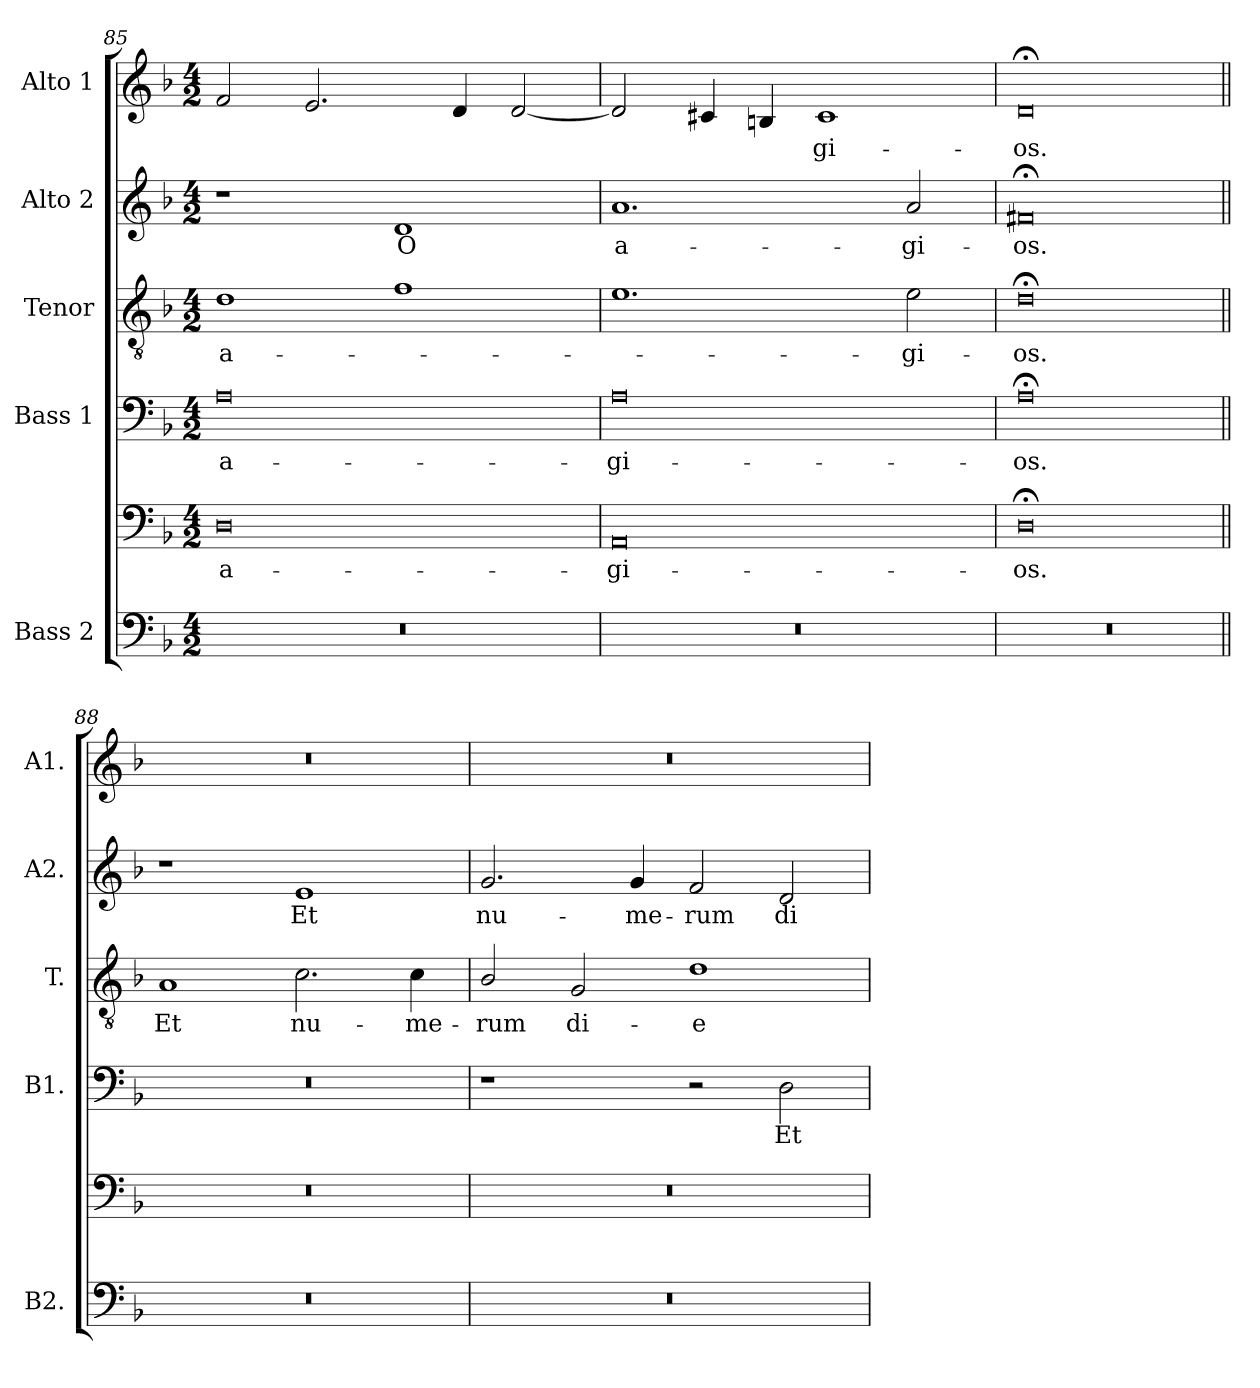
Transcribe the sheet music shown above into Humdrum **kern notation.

**kern	**kern	**text	**kern	**text	**kern	**text	**kern	**text	**kern	**text
*part5	*part5	*part5	*part4	*part4	*part3	*part3	*part2	*part2	*part1	*part1
*staff6	*staff5	*staff5	*staff4	*staff4	*staff3	*staff3	*staff2	*staff2	*staff1	*staff1
*I"Bass 2	*	*	*I"Bass 1	*	*I"Tenor	*	*I"Alto 2	*	*I"Alto 1	*
*I'B2.	*	*	*I'B1.	*	*I'T.	*	*I'A2.	*	*I'A1.	*
*clefF4	*clefF4	*	*clefF4	*	*clefGv2	*	*clefG2	*	*clefG2	*
*	*	*	*	*	*ITrd7c12	*	*	*	*	*
*k[b-]	*k[b-]	*	*k[b-]	*	*k[b-]	*	*k[b-]	*	*k[b-]	*
*F:	*F:	*	*F:	*	*F:	*	*F:	*	*F:	*
*M4/2	*M4/2	*	*M4/2	*	*M4/2	*	*M4/2	*	*M4/2	*
=85	=85	=85	=85	=85	=85	=85	=85	=85	=85	=85
!LO:N:vis=1	!	!	!	!	!	!	!	!	!	!
!	!	!LO:LY:b:color=#000000	!	!	!	!	!	!	!	!
!	!	!	!	!LO:LY:b:color=#000000	!	!	!	!	!	!
!	!	!	!	!	!	!LO:LY:b:color=#000000	!	!	!	!
0r	0Di	a-	0Ai	a-	1Di	a-	1r	.	2fi/	.
.	.	.	.	.	.	.	.	.	2.ei/	.
!	!	!	!	!	!	!	!	!LO:LY:b:color=#000000	!	!
.	.	.	.	.	1Fi	.	1di	O	.	.
.	.	.	.	.	.	.	.	.	4di/	.
.	.	.	.	.	.	.	.	.	[2di/	.
=86	=86	=86	=86	=86	=86	=86	=86	=86	=86	=86
!LO:N:vis=1	!	!	!	!	!	!	!	!	!	!
!	!	!LO:LY:b:color=#000000	!	!	!	!	!	!	!	!
!	!	!	!	!LO:LY:b:color=#000000	!	!	!	!	!	!
!	!	!	!	!	!	!	!	!LO:LY:b:color=#000000	!	!
0r	0AAi	-gi-	0Ai	-gi-	1.Ei	.	1.ai	a-	2di/]	.
.	.	.	.	.	.	.	.	.	4c#Xi/	.
.	.	.	.	.	.	.	.	.	4Bni/	.
!	!	!	!	!	!	!	!	!	!	!LO:LY:b:color=#000000
.	.	.	.	.	.	.	.	.	1c#i	-gi-
!	!	!	!	!	!	!LO:LY:b:color=#000000	!	!	!	!
!	!	!	!	!	!	!	!	!LO:LY:b:color=#000000	!	!
.	.	.	.	.	2Ei\	-gi-	2ai/	-gi-	.	.
=87	=87	=87	=87	=87	=87	=87	=87	=87	=87	=87
!LO:N:vis=1	!	!	!	!	!	!	!	!	!	!
!	!	!LO:LY:b:color=#000000	!	!	!	!	!	!	!	!
!	!	!	!	!LO:LY:b:color=#000000	!	!	!	!	!	!
!	!	!	!	!	!	!LO:LY:b:color=#000000	!	!	!	!
!	!	!	!	!	!	!	!	!LO:LY:b:color=#000000	!	!
!	!	!	!	!	!	!	!	!	!	!LO:LY:b:color=#000000
0r	0D;i	-os.	0A;i	-os.	0D;i	-os.	0f#X;i	-os.	0d;i	-os.
!!LO:PB:g=z
=88||	=88||	=88||	=88||	=88||	=88||	=88||	=88||	=88||	=88||	=88||
!LO:N:vis=1	!LO:N:vis=1	!	!LO:N:vis=1	!	!	!	!	!	!	!
!	!	!	!	!	!	!LO:LY:b:color=#000000	!	!	!LO:N:vis=1	!
0r	0r	.	0r	.	1AAi	Et	1r	.	0r	.
!	!	!	!	!	!	!LO:LY:b:color=#000000	!	!	!	!
!	!	!	!	!	!	!	!	!LO:LY:b:color=#000000	!	!
.	.	.	.	.	2.Ci\	nu-	1ei	Et	.	.
!	!	!	!	!	!	!LO:LY:b:color=#000000	!	!	!	!
.	.	.	.	.	4Ci\	-me-	.	.	.	.
=89	=89	=89	=89	=89	=89	=89	=89	=89	=89	=89
!LO:N:vis=1	!LO:N:vis=1	!	!	!	!	!	!	!	!	!
!	!	!	!	!	!	!LO:LY:b:color=#000000	!	!	!	!
!	!	!	!	!	!	!	!	!LO:LY:b:color=#000000	!LO:N:vis=1	!
0r	0r	.	1r	.	2BB-i/	-rum	2.gi/	nu-	0r	.
!	!	!	!	!	!	!LO:LY:b:color=#000000	!	!	!	!
.	.	.	.	.	2GGi/	di-	.	.	.	.
!	!	!	!	!	!	!	!	!LO:LY:b:color=#000000	!	!
.	.	.	.	.	.	.	4gi/	-me-	.	.
!	!	!	!	!	!	!LO:LY:b:color=#000000	!	!	!	!
!	!	!	!	!	!	!	!	!LO:LY:b:color=#000000	!	!
.	.	.	2r	.	1Di	-e-	2fi/	-rum	.	.
!	!	!	!	!LO:LY:b:color=#000000	!	!	!	!	!	!
!	!	!	!	!	!	!	!	!LO:LY:b:color=#000000	!	!
.	.	.	2Di\	Et	.	.	2di/	di-	.	.
=	=	=	=	=	=	=	=	=	=	=
*-	*-	*-	*-	*-	*-	*-	*-	*-	*-	*-
